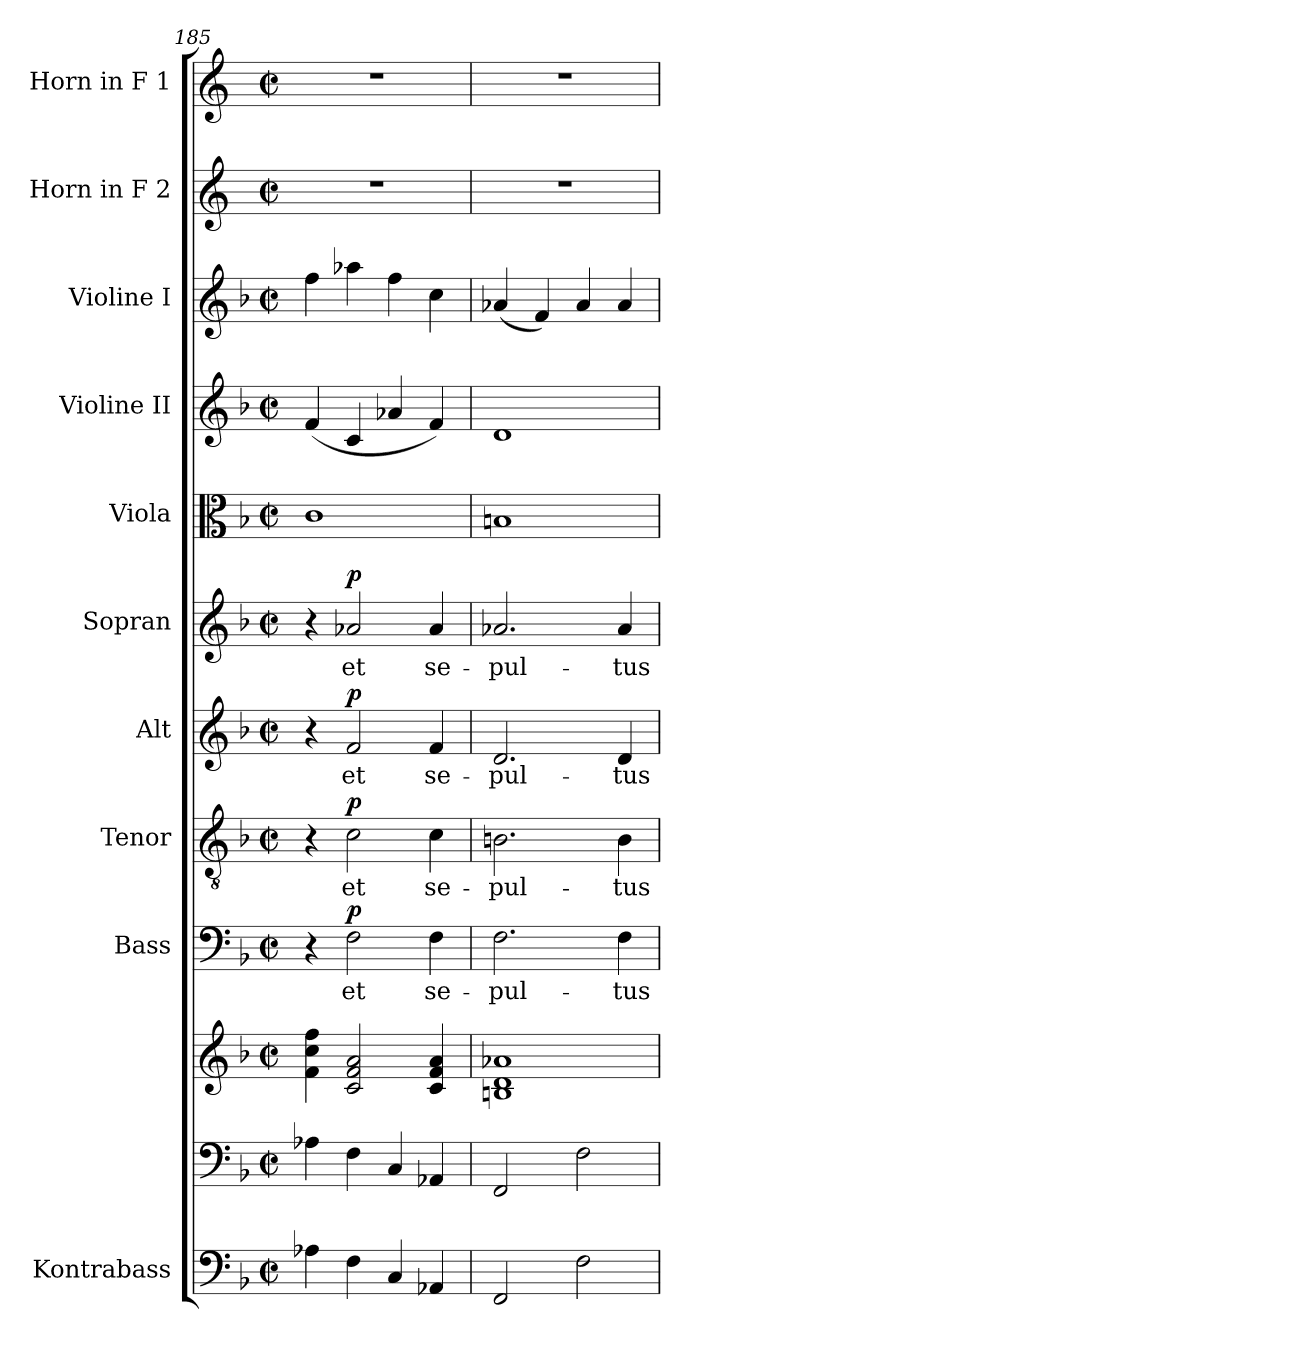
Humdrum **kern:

**kern	**kern	**kern	**kern	**text	**dynam	**kern	**text	**dynam	**kern	**text	**dynam	**kern	**text	**dynam	**kern	**kern	**kern	**kern	**kern
*part11	*part10	*part10	*part9	*part9	*part9	*part8	*part8	*part8	*part7	*part7	*part7	*part6	*part6	*part6	*part5	*part4	*part3	*part2	*part1
*staff12	*staff11	*staff10	*staff9	*staff9	*staff9	*staff8	*staff8	*staff8	*staff7	*staff7	*staff7	*staff6	*staff6	*staff6	*staff5	*staff4	*staff3	*staff2	*staff1
*I"Kontrabass	*	*	*I"Bass	*	*	*I"Tenor	*	*	*I"Alt	*	*	*I"Sopran	*	*	*I"Viola	*I"Violine II	*I"Violine I	*I"Horn in F 2	*I"Horn in F 1
*I'Kb.	*	*	*I'B	*	*	*I'T	*	*	*I'A	*	*	*I'S	*	*	*I'Vla.	*I'Vl. II	*I'Vl. I	*I'Hrn. 2	*I'Hrn. 1
*clefF4	*clefF4	*clefG2	*clefF4	*	*	*clefGv2	*	*	*clefG2	*	*	*clefG2	*	*	*clefC3	*clefG2	*clefG2	*clefG2	*clefG2
*ITrd7c12	*	*	*	*	*	*	*	*	*	*	*	*	*	*	*	*	*	*ITrd4c7	*ITrd4c7
*k[b-]	*k[b-]	*k[b-]	*k[b-]	*	*	*k[b-]	*	*	*k[b-]	*	*	*k[b-]	*	*	*k[b-]	*k[b-]	*k[b-]	*k[b-]	*k[b-]
*F:	*F:	*F:	*F:	*	*	*F:	*	*	*F:	*	*	*F:	*	*	*F:	*F:	*F:	*F:	*F:
*M2/2	*M2/2	*M2/2	*M2/2	*	*	*M2/2	*	*	*M2/2	*	*	*M2/2	*	*	*M2/2	*M2/2	*M2/2	*M2/2	*M2/2
*met(c|)	*met(c|)	*met(c|)	*met(c|)	*	*	*met(c|)	*	*	*met(c|)	*	*	*met(c|)	*	*	*met(c|)	*met(c|)	*met(c|)	*met(c|)	*met(c|)
=185	=185	=185	=185	=185	=185	=185	=185	=185	=185	=185	=185	=185	=185	=185	=185	=185	=185	=185	=185
4AA-X\	4A-X\	4f\ 4cc\ 4ff\	4r	.	.	4r	.	.	4r	.	.	4r	.	.	1c	(<4f/	4ff\	1r	1r
!	!	!	!	!LO:LY:b	!LO:DY:a	!	!LO:LY:b	!LO:DY:a	!	!LO:LY:b	!LO:DY:a	!	!LO:LY:b	!LO:DY:a	!	!	!	!	!
4FF\	4F\	2c/ 2f/ 2a/	2F\	et	p	2c\	et	p	2f/	et	p	2a-X/	et	p	.	4c/	4aa-X\	.	.
4CC/	4C/	.	.	.	.	.	.	.	.	.	.	.	.	.	.	4a-X/	4ff\	.	.
!	!	!	!	!LO:LY:b	!	!	!LO:LY:b	!	!	!LO:LY:b	!	!	!LO:LY:b	!	!	!	!	!	!
4AAA-X/	4AA-X/	4c/ 4f/ 4a/	4F\	se-	.	4c\	se-	.	4f/	se-	.	4a-/	se-	.	.	4f/)	4cc\	.	.
=186	=186	=186	=186	=186	=186	=186	=186	=186	=186	=186	=186	=186	=186	=186	=186	=186	=186	=186	=186
!	!	!	!	!LO:LY:b	!	!	!LO:LY:b	!	!	!LO:LY:b	!	!	!LO:LY:b	!	!	!	!	!	!
2FFF/	2FF/	1Bn 1d 1a-X	2.F\	-pul-	.	2.Bn\	-pul-	.	2.d/	-pul-	.	2.a-X/	-pul-	.	1Bn	1d	(<4a-X/	1r	1r
.	.	.	.	.	.	.	.	.	.	.	.	.	.	.	.	.	4f/)	.	.
2FF\	2F\	.	.	.	.	.	.	.	.	.	.	.	.	.	.	.	4a-/	.	.
!	!	!	!	!LO:LY:b	!	!	!LO:LY:b	!	!	!LO:LY:b	!	!	!LO:LY:b	!	!	!	!	!	!
.	.	.	4F\	-tus	.	4B\	-tus	.	4d/	-tus	.	4a-/	-tus	.	.	.	4a-/	.	.
=	=	=	=	=	=	=	=	=	=	=	=	=	=	=	=	=	=	=	=
*-	*-	*-	*-	*-	*-	*-	*-	*-	*-	*-	*-	*-	*-	*-	*-	*-	*-	*-	*-
